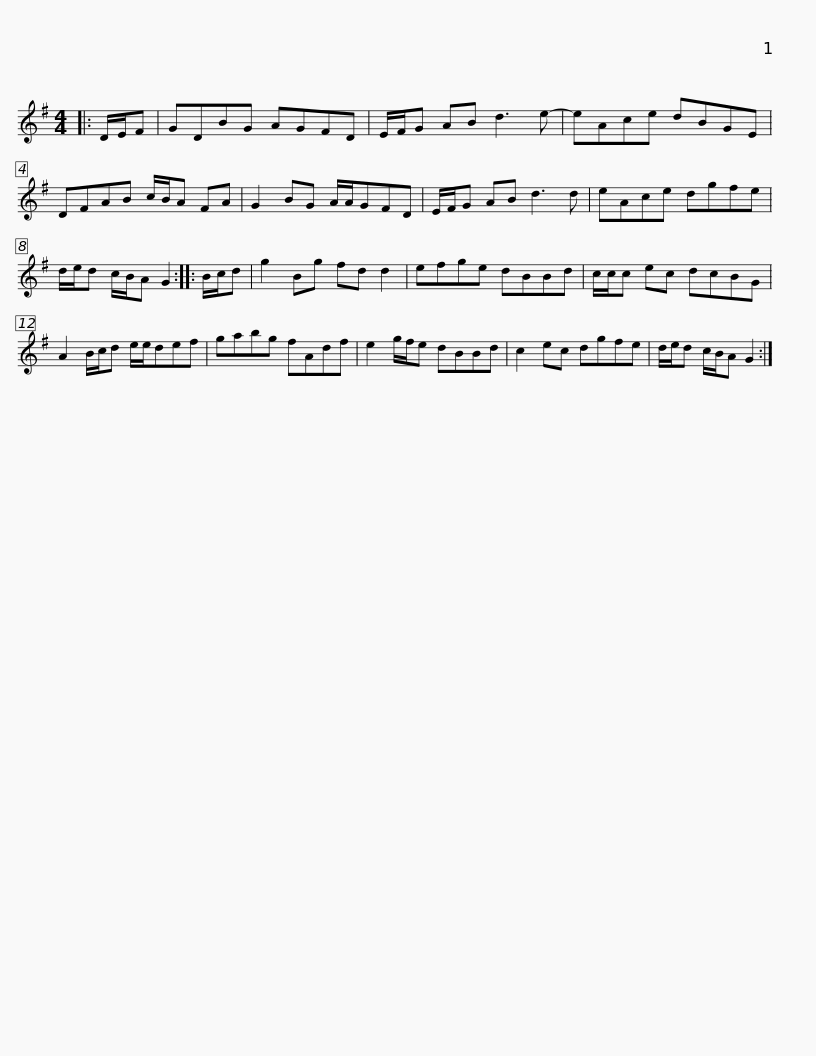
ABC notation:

X:1
L:1/8
M:4/4
I:linebreak $
K:G
V:1 treble
V:1
|: D/E/F | GDBG AGFD | E/F/G AB d3 e- | eAce dBGE | DFAB c/B/A FA | %5
 G2 BG A/A/GFD |$ E/F/G AB d3 d | eAce dgfe | d/e/d c/B/A G2 :: B/c/d | %10
 g2 Bg fd d2 | efge dBBd |$ c/c/c ec dcBG | A2 B/c/d e/e/def | gabg fAdf | %15
 e2 g/f/e dBBd | c2 ec dgfe |$ d/e/d c/B/A G2 :| %18
